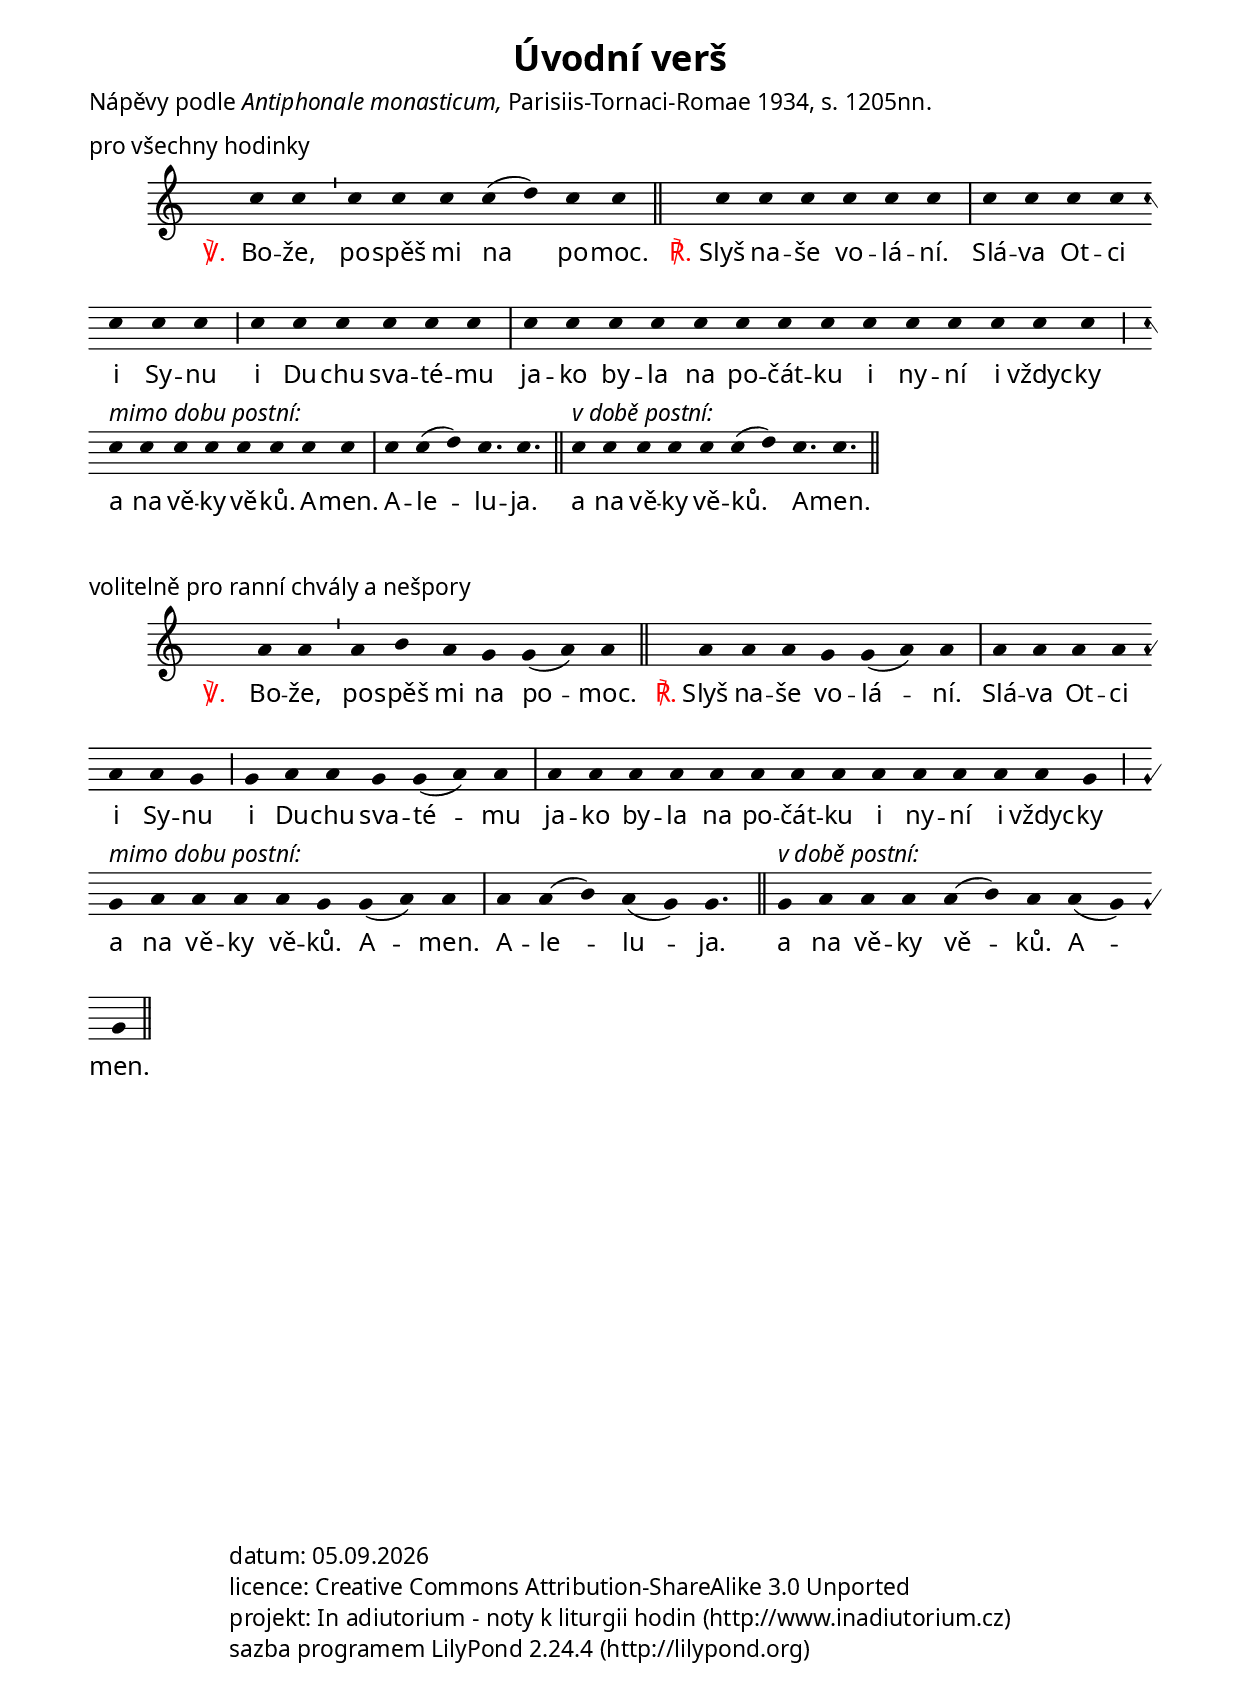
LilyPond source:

\version "2.12.3"

\header {
  title = "Úvodní verš"
}

\include "spolecne.ly"

\markup {
  Nápěvy podle \italic{Antiphonale monasticum,} Parisiis-Tornaci-Romae 1934, s. 1205nn.
}

uvodniVers = \lyricmode {
  \Verse Bo -- že, po -- spěš mi na po -- moc.
  \Response Slyš na -- še vo -- lá -- ní.
  Slá -- va Ot -- ci i Sy -- nu
  i Du -- chu sva -- té -- mu
  ja -- ko by -- la na po -- čát -- ku i ny -- ní i vždyc -- ky
  a na vě -- ky vě -- ků. A -- men.
  A -- le -- lu -- ja.
  a na vě -- ky vě -- ků. A -- men.
}

\score {
  \relative c'' {
    \choralniRezim
    \neviditelna c
    c4 c \barMin c c c c( d) c c \barFinalis
    
    \neviditelna c
    c c c c c c \barMax
    
    c c c c c c c \barMaior
    c c c c c c \barMax
    c c c c c c c c c c c c c c \barMaior \break
    
    c^\markup\italic{mimo dobu postní:} c c c c c c c \barMax
    c c( d) c4. c \barFinalis
    
    c4^\markup\italic{v době postní:} c c c c c( d) c4. c \barFinalis
  }
  \addlyrics {
    \uvodniVers
  }
  \header {
    piece = "pro všechny hodinky"
  }
}

\score {
  \relative c'' {
    \choralniRezim
    \neviditelna a
    a4 a \barMin a b a g g( a) a \barFinalis
    
    \neviditelna a
    a a a g g( a) a \barMax
    a a a a a a g \barMaior g a a g g( a) a \barMax
    a a a a a a a a a a a a a g \barMaior \break
    
    g^\markup\italic{mimo dobu postní:} a a a a g g( a) a \barMax
    a a( b) a( g) g4. \barFinalis
    
    g4^\markup\italic{v době postní:} a a a a( b) a a( g) g \barFinalis
  }
  \addlyrics {
    \uvodniVers
  }
  \header {
    piece = "volitelně pro ranní chvály a nešpory"
  }
}